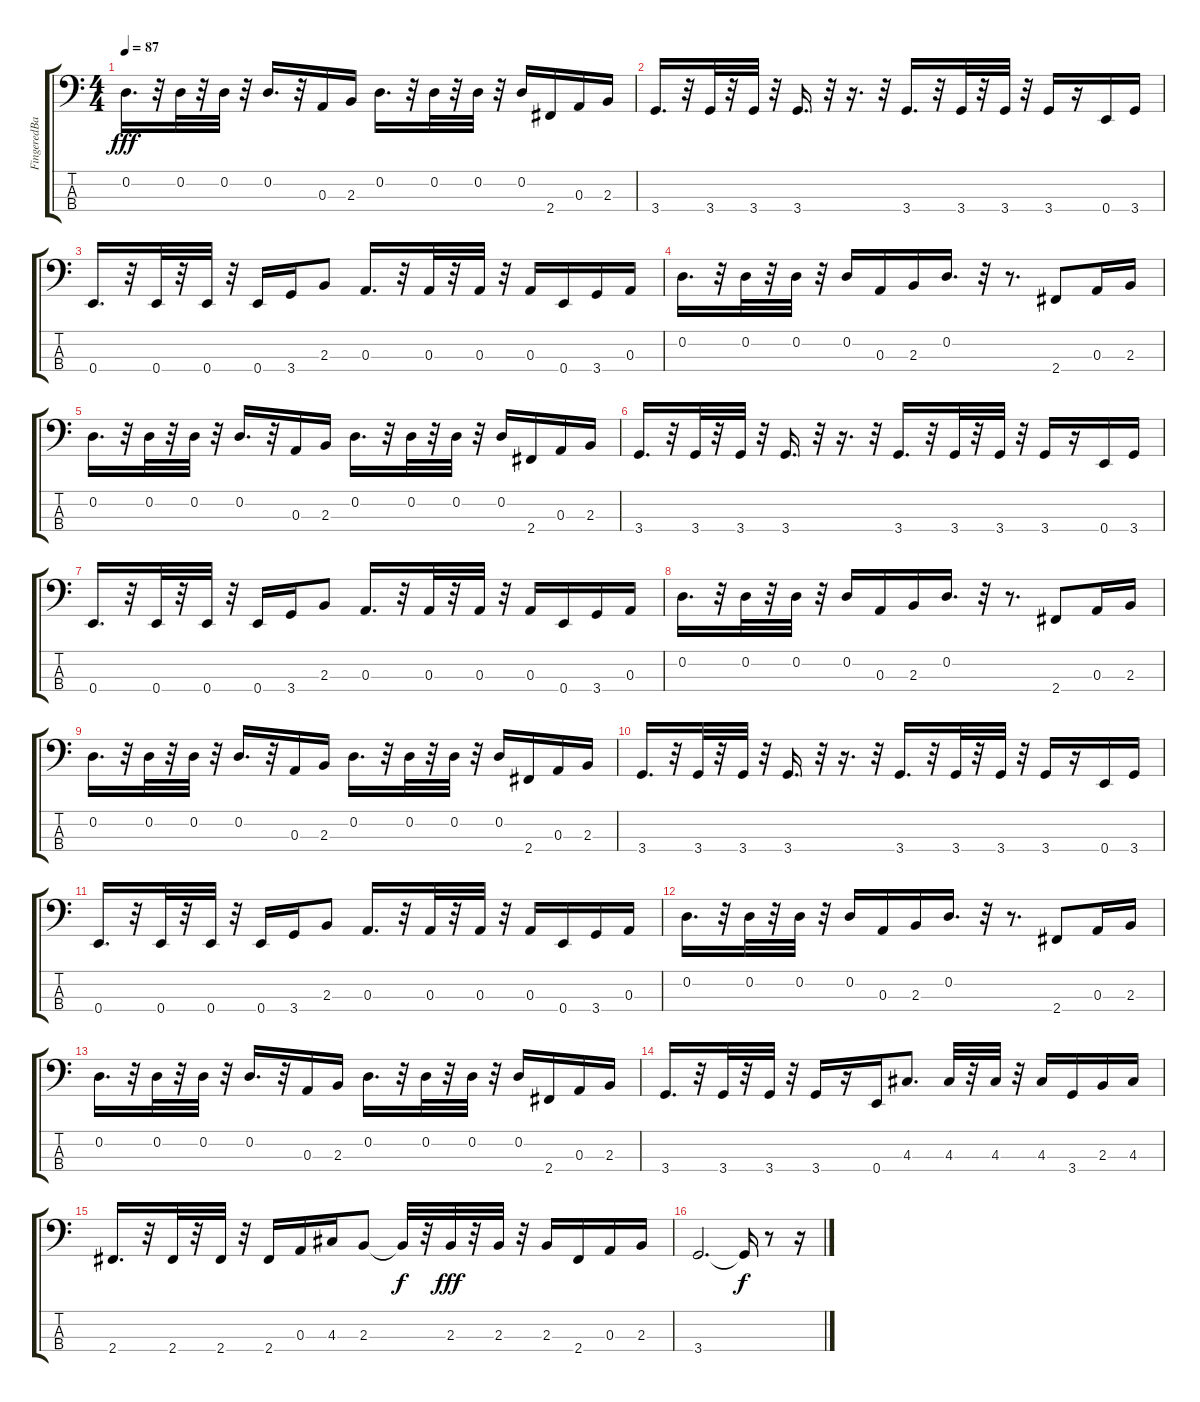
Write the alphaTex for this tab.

\track ("FingeredBass" "FingeredBa") {instrument electricbassfinger}
\staff {score tabs}
\tuning (G2 D2 A1 E1) {hide}
\ts (4 4)
\tempo 87
\clef f4
\ks c
0.2.16{d dy fff} r.32 0.2.32 r.32 0.2.32 r.32 0.2.16{d} r.32 0.3.16 2.3.16 0.2.16{d} r.32 0.2.32 r.32 0.2.32 r.32 0.2.16 2.4.16 0.3.16 2.3.16 |
3.4.16{d} r.32 3.4.32 r.32 3.4.32 r.32 3.4.16{d} r.32 r.16{d} r.32 3.4.16{d} r.32 3.4.32 r.32 3.4.32 r.32 3.4.16 r.16 0.4.16 3.4.16 |
0.4.16{d} r.32 0.4.32 r.32 0.4.32 r.32 0.4.16 3.4.16 2.3.8 0.3.16{d} r.32 0.3.32 r.32 0.3.32 r.32 0.3.16 0.4.16 3.4.16 0.3.16 |
0.2.16{d} r.32 0.2.32 r.32 0.2.32 r.32 0.2.16 0.3.16 2.3.16 0.2.16{d} r.32 r.8{d} 2.4.8 0.3.16 2.3.16 |
0.2.16{d} r.32 0.2.32 r.32 0.2.32 r.32 0.2.16{d} r.32 0.3.16 2.3.16 0.2.16{d} r.32 0.2.32 r.32 0.2.32 r.32 0.2.16 2.4.16 0.3.16 2.3.16 |
3.4.16{d} r.32 3.4.32 r.32 3.4.32 r.32 3.4.16{d} r.32 r.16{d} r.32 3.4.16{d} r.32 3.4.32 r.32 3.4.32 r.32 3.4.16 r.16 0.4.16 3.4.16 |
0.4.16{d} r.32 0.4.32 r.32 0.4.32 r.32 0.4.16 3.4.16 2.3.8 0.3.16{d} r.32 0.3.32 r.32 0.3.32 r.32 0.3.16 0.4.16 3.4.16 0.3.16 |
0.2.16{d} r.32 0.2.32 r.32 0.2.32 r.32 0.2.16 0.3.16 2.3.16 0.2.16{d} r.32 r.8{d} 2.4.8 0.3.16 2.3.16 |
0.2.16{d} r.32 0.2.32 r.32 0.2.32 r.32 0.2.16{d} r.32 0.3.16 2.3.16 0.2.16{d} r.32 0.2.32 r.32 0.2.32 r.32 0.2.16 2.4.16 0.3.16 2.3.16 |
3.4.16{d} r.32 3.4.32 r.32 3.4.32 r.32 3.4.16{d} r.32 r.16{d} r.32 3.4.16{d} r.32 3.4.32 r.32 3.4.32 r.32 3.4.16 r.16 0.4.16 3.4.16 |
0.4.16{d} r.32 0.4.32 r.32 0.4.32 r.32 0.4.16 3.4.16 2.3.8 0.3.16{d} r.32 0.3.32 r.32 0.3.32 r.32 0.3.16 0.4.16 3.4.16 0.3.16 |
0.2.16{d} r.32 0.2.32 r.32 0.2.32 r.32 0.2.16 0.3.16 2.3.16 0.2.16{d} r.32 r.8{d} 2.4.8 0.3.16 2.3.16 |
0.2.16{d} r.32 0.2.32 r.32 0.2.32 r.32 0.2.16{d} r.32 0.3.16 2.3.16 0.2.16{d} r.32 0.2.32 r.32 0.2.32 r.32 0.2.16 2.4.16 0.3.16 2.3.16 |
3.4.16{d} r.32 3.4.32 r.32 3.4.32 r.32 3.4.16 r.16 0.4.16 4.3.8{d} 4.3.32 r.32 4.3.32 r.32 4.3.16 3.4.16 2.3.16 4.3.16 |
2.4.16{d} r.32 2.4.32 r.32 2.4.32 r.32 2.4.16 0.3.16 4.3.16 2.3.8 2.3{t}.32{dy f} r.32 2.3.32{dy fff} r.32 2.3.32 r.32 2.3.16 2.4.16 0.3.16 2.3.16 |
3.4.2{d} 3.4{t}.16{dy f} r.8 r.16
